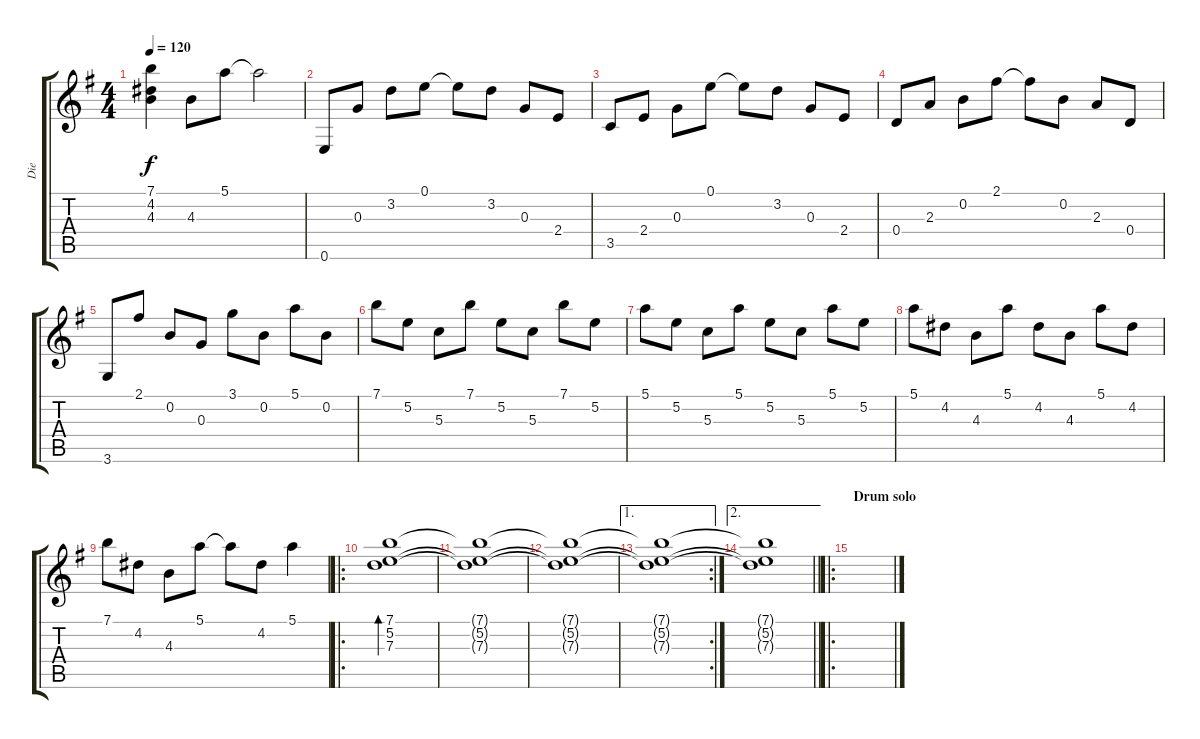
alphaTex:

\track ("Die" "Die") {instrument electricguitarclean}
\staff {score tabs}
\tuning (E4 B3 G3 D3 A2 E2) {hide}
\ts (4 4)
\tempo 120
\clef g2
\ks g
(7.1 4.2 4.3).4{dy f} 4.3.8 5.1.8 5.1{t}.2 |
0.6.8 0.3.8 3.2.8 0.1.8 0.1{t}.8 3.2.8 0.3.8 2.4.8 |
3.5.8 2.4.8 0.3.8 0.1.8 0.1{t}.8 3.2.8 0.3.8 2.4.8 |
0.4.8 2.3.8 0.2.8 2.1.8 2.1{t}.8 0.2.8 2.3.8 0.4.8 |
3.6.8 2.1.8 0.2.8 0.3.8 3.1.8 0.2.8 5.1.8 0.2.8 |
7.1.8 5.2.8 5.3.8 7.1.8 5.2.8 5.3.8 7.1.8 5.2.8 |
5.1.8 5.2.8 5.3.8 5.1.8 5.2.8 5.3.8 5.1.8 5.2.8 |
5.1.8 4.2.8 4.3.8 5.1.8 4.2.8 4.3.8 5.1.8 4.2.8 |
7.1.8 4.2.8 4.3.8 5.1.8 5.1{t}.8 4.2.8 5.1.4 |
\ro
(7.1 5.2 7.3).1{bd 480} |
(7.1{t} 5.2{t} 7.3{t}).1 |
(7.1{t} 5.2{t} 7.3{t}).1 |
\ae 1
\rc 2
(7.1{t} 5.2{t} 7.3{t}).1{volume 0} |
\ae 2
\barLineRight lightlight
(7.1{t} 5.2{t} 7.3{t}).1 |
\ro
\section ("" "Drum solo")
